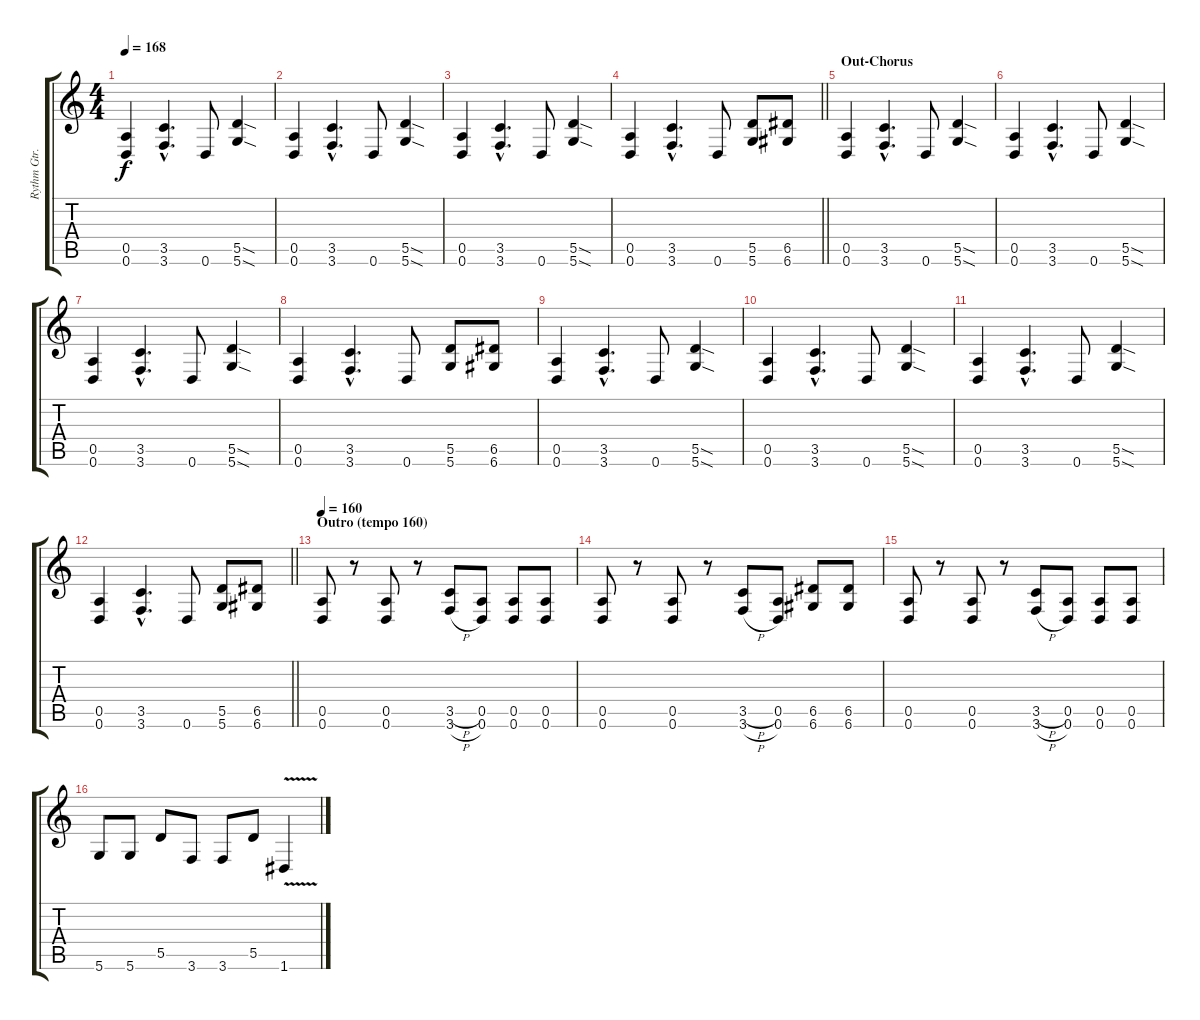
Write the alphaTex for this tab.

\track ("Rythm Gtr. (J. Laukkonen)" "Rythm Gtr.") {instrument distortionguitar}
\staff {score tabs}
\tuning (E4 B3 G3 D3 A2 D2) {hide}
\ts (4 4)
\tempo 168
\clef g2
\ks c
(0.5 0.6).4{dy f} (3.5{hac} 3.6{hac}).4{d} 0.6.8 (5.5{sod} 5.6{sod}).4 |
(0.5 0.6).4 (3.5{hac} 3.6{hac}).4{d} 0.6.8 (5.5{sod} 5.6{sod}).4 |
(0.5 0.6).4 (3.5{hac} 3.6{hac}).4{d} 0.6.8 (5.5{sod} 5.6{sod}).4 |
\barLineRight lightlight
(0.5 0.6).4 (3.5{hac} 3.6{hac}).4{d} 0.6.8 (5.5 5.6).8 (6.5 6.6).8 |
\section ("" "Out-Chorus")
(0.5 0.6).4 (3.5{hac} 3.6{hac}).4{d} 0.6.8 (5.5{sod} 5.6{sod}).4 |
(0.5 0.6).4 (3.5{hac} 3.6{hac}).4{d} 0.6.8 (5.5{sod} 5.6{sod}).4 |
(0.5 0.6).4 (3.5{hac} 3.6{hac}).4{d} 0.6.8 (5.5{sod} 5.6{sod}).4 |
(0.5 0.6).4 (3.5{hac} 3.6{hac}).4{d} 0.6.8 (5.5 5.6).8 (6.5 6.6).8 |
(0.5 0.6).4 (3.5{hac} 3.6{hac}).4{d} 0.6.8 (5.5{sod} 5.6{sod}).4 |
(0.5 0.6).4 (3.5{hac} 3.6{hac}).4{d} 0.6.8 (5.5{sod} 5.6{sod}).4 |
(0.5 0.6).4 (3.5{hac} 3.6{hac}).4{d} 0.6.8 (5.5{sod} 5.6{sod}).4 |
\barLineRight lightlight
(0.5 0.6).4 (3.5{hac} 3.6{hac}).4{d} 0.6.8 (5.5 5.6).8 (6.5 6.6).8 |
\section ("" "Outro (tempo 160)")
\tempo 160
(0.5 0.6).8 r.8 (0.5 0.6).8 r.8 (3.5{h} 3.6{h}).8 (0.5 0.6).8 (0.5 0.6).8 (0.5 0.6).8 |
(0.5 0.6).8 r.8 (0.5 0.6).8 r.8 (3.5{h} 3.6{h}).8 (0.5 0.6).8 (6.5 6.6).8 (6.5 6.6).8 |
(0.5 0.6).8 r.8 (0.5 0.6).8 r.8 (3.5{h} 3.6{h}).8 (0.5 0.6).8 (0.5 0.6).8 (0.5 0.6).8 |
5.6.8 5.6.8 5.5.8 3.6.8 3.6.8 5.5.8 1.6{v}.4
